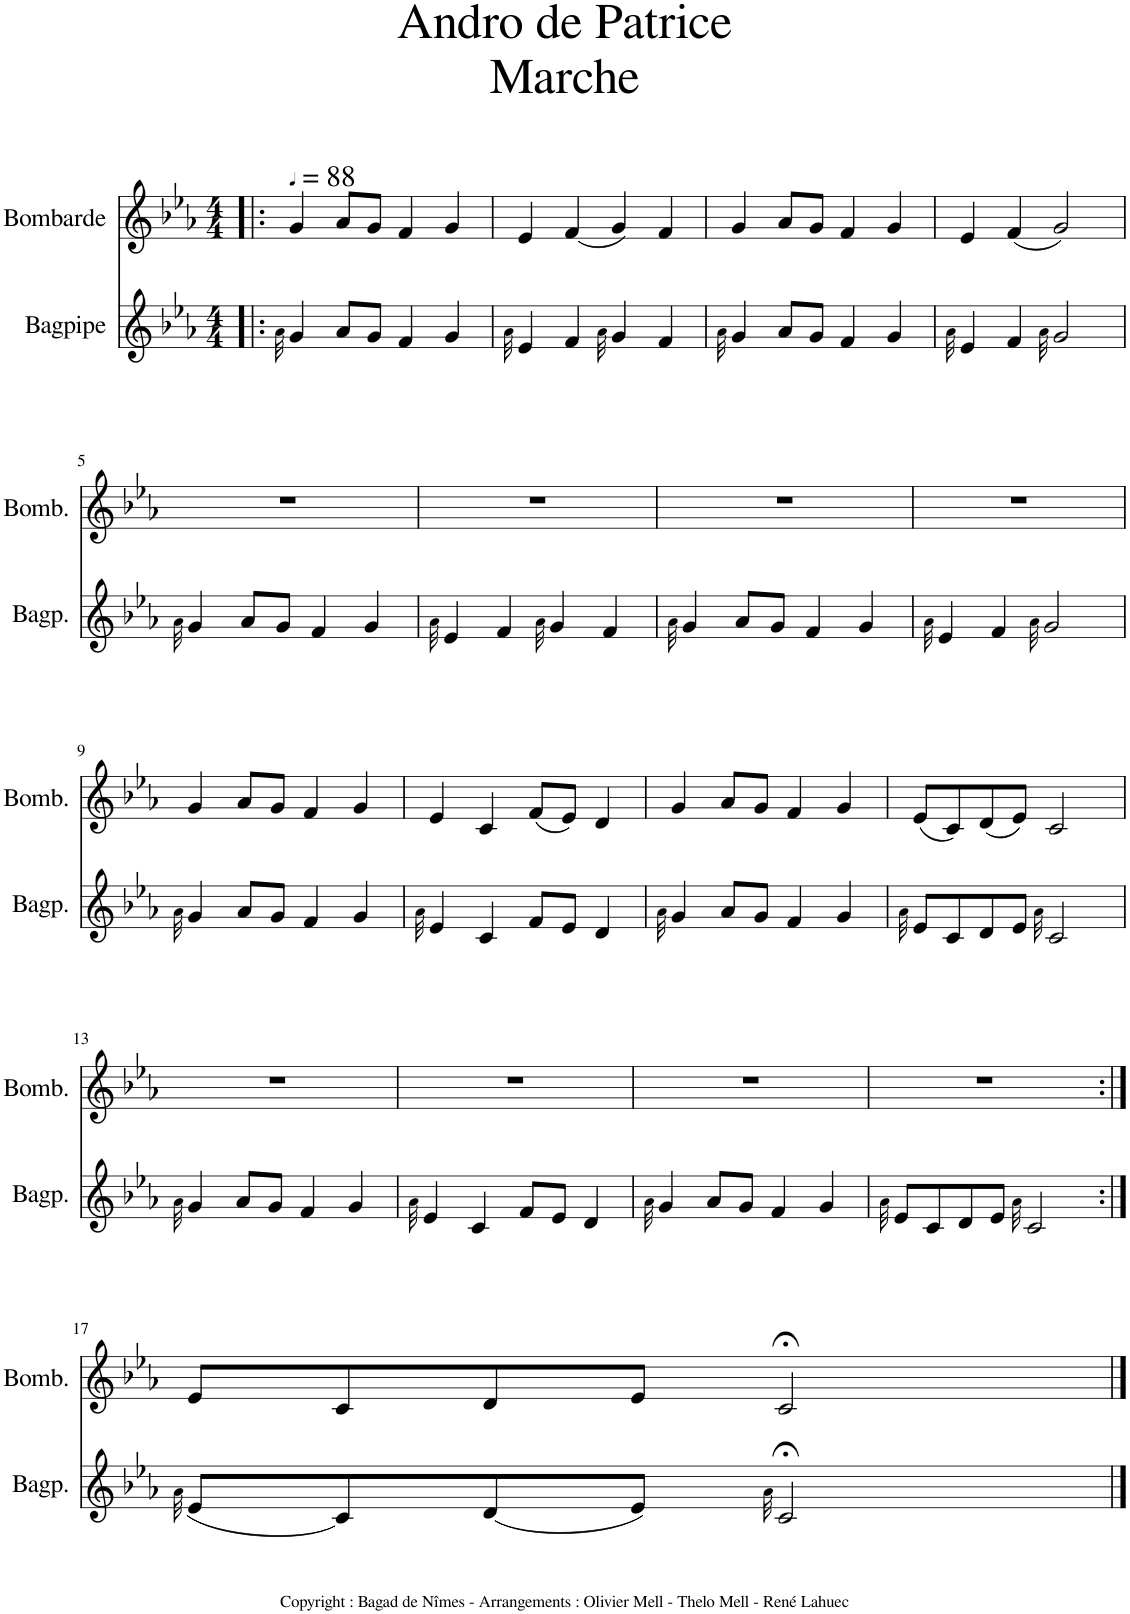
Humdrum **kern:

**kern	**kern
*part2	*part1
*staff2	*staff1
*I"Bagpipe	*I"Bombarde
*I'Bagp.	*I'Bomb.
*clefG2	*clefG2
*k[b-e-a-]	*k[b-e-a-]
*M4/4	*M4/4
*MM88	*MM88
=1!|:	=1!|:
32qa-\	.
4g/	4g/
8a-/L	8a-/L
8g/J	8g/J
4f/	4f/
4g/	4g/
=2	=2
32qa-\	.
4e-/	(4e-/
4f/	4f/)
32qa-\	.
4g/	4g/
4f/	4f/
=3	=3
32qa-\	.
4g/	4g/
8a-/L	8a-/L
8g/J	8g/J
4f/	4f/
4g/	4g/
=4	=4
32qa-\	.
4e-/	4e-/
4f/	(4f/
32qa-\	.
2g/	2g/)
!!LO:LB:g=z
=5	=5
32qa-\	.
4g/	1r
8a-/L	.
8g/J	.
4f/	.
4g/	.
=6	=6
32qa-\	.
4e-/	1r
4f/	.
32qa-\	.
4g/	.
4f/	.
=7	=7
32qa-\	.
4g/	1r
8a-/L	.
8g/J	.
4f/	.
4g/	.
=8	=8
32qa-\	.
4e-/	1r
4f/	.
32qa-\	.
2g/	.
!!LO:LB:g=z
=9	=9
32qa-\	.
4g/	4g/
8a-/L	8a-/L
8g/J	8g/J
4f/	4f/
4g/	4g/
=10	=10
32qa-\	.
4e-/	4e-/
4c/	4c/
8f/L	(8f/L
8e-/J	8e-/J)
4d/	4d/
=11	=11
32qa-\	.
4g/	4g/
8a-/L	8a-/L
8g/J	8g/J
4f/	4f/
4g/	4g/
=12	=12
32qa-\	.
8e-/L	(8e-/L
8c/	8c/)
8d/	(8d/
8e-/J	8e-/J)
32qa-\	.
2c/	2c/
!!LO:LB:g=z
=13	=13
32qa-\	.
4g/	1r
8a-/L	.
8g/J	.
4f/	.
4g/	.
=14	=14
32qa-\	.
4e-/	1r
4c/	.
8f/L	.
8e-/J	.
4d/	.
=15	=15
32qa-\	.
4g/	1r
8a-/L	.
8g/J	.
4f/	.
4g/	.
=16	=16
32qa-\	.
8e-/L	1r
8c/	.
8d/	.
8e-/J	.
32qa-\	.
2c/	.
!!LO:LB:g=z
=17:|!	=17:|!
32qa-\	.
(8e-/L	8e-/L
8c/)	8c/
(8d/	8d/
8e-/J)	8e-/J
32qa-\	.
2c;</	2c;</
==	==
*-	*-
